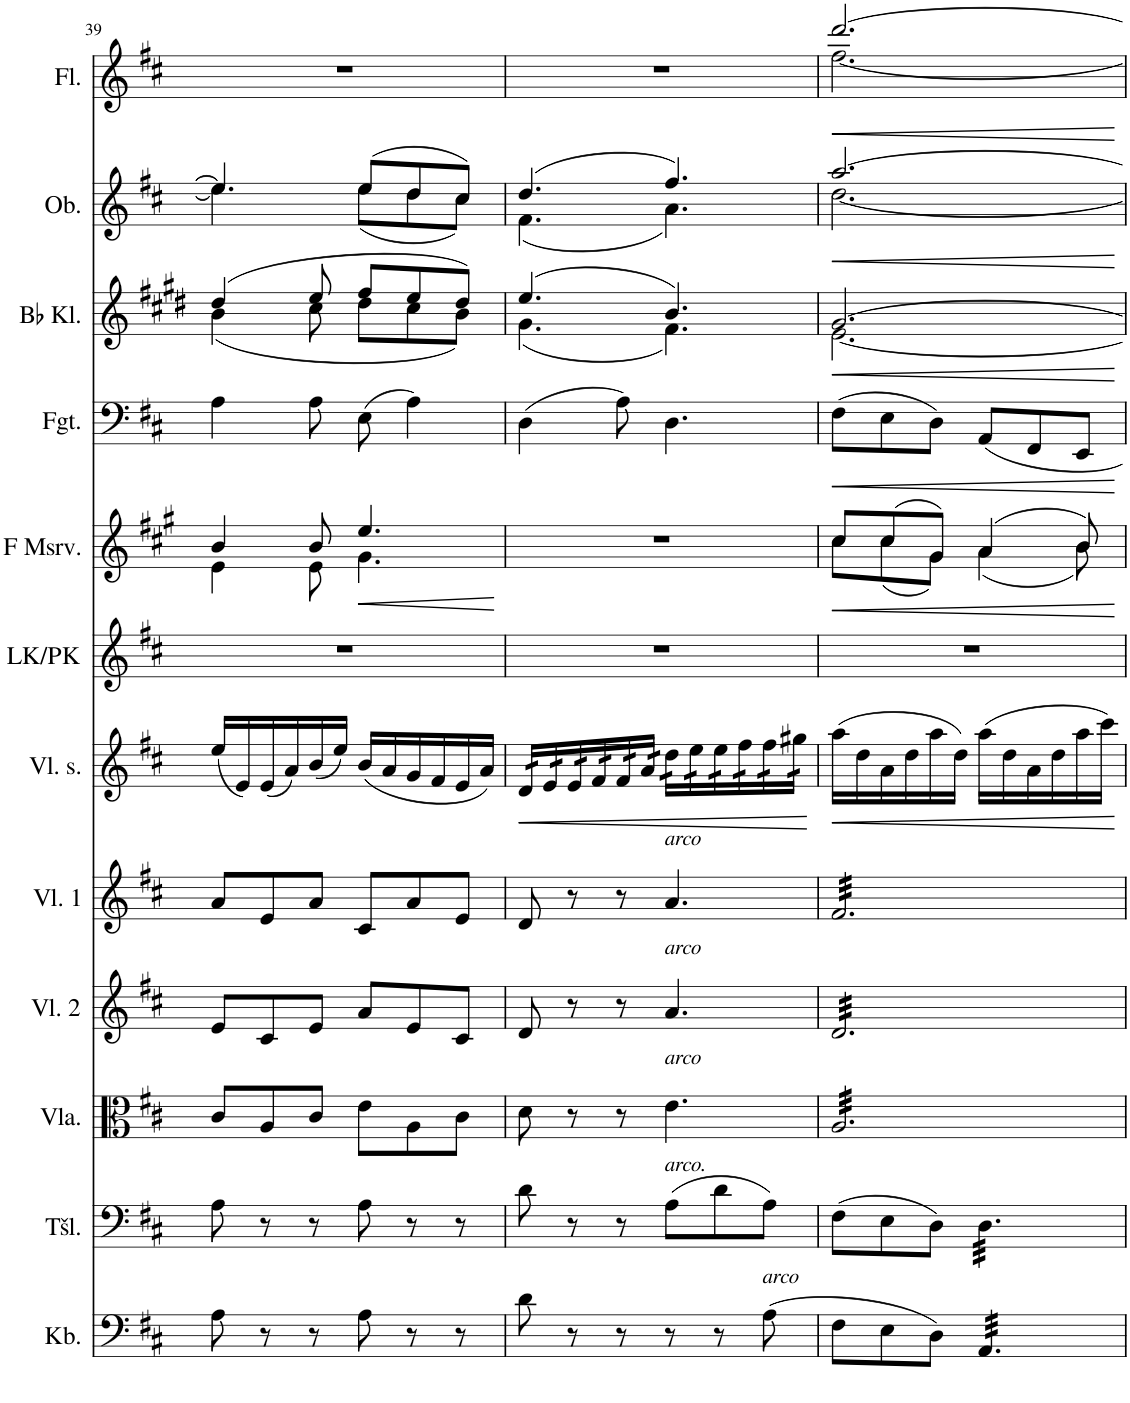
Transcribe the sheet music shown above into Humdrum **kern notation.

**kern	**kern	**kern	**kern	**kern	**kern	**dynam	**kern	**kern	**dynam	**kern	**dynam	**kern	**dynam	**kern	**dynam	**kern	**dynam
*part12	*part11	*part10	*part9	*part8	*part7	*part7	*part6	*part5	*part5	*part4	*part4	*part3	*part3	*part2	*part2	*part1	*part1
*staff12	*staff11	*staff10	*staff9	*staff8	*staff7	*staff7	*staff6	*staff5	*staff5	*staff4	*staff4	*staff3	*staff3	*staff2	*staff2	*staff1	*staff1
*I"Kontrabass	*I"Tšello	*I"Vioola	*I"Viiul 2	*I"Viiul 1	*I"Viiuli soolo	*	*I"Laste- ja poistekoor	*I"Metsasarv F	*	*I"Fagott	*	*I"Bb klarnet	*	*I"Oboe	*	*I"Flööt	*
*I'Kb.	*I'Tšl.	*I'Vla.	*I'Vl. 2	*I'Vl. 1	*I'Vl. s.	*	*	*	*	*I'Fgt.	*	*I'Bb Kl.	*	*I'Ob.	*	*I'Fl.	*
!!LO:PB:g=z
*clefF4	*clefF4	*clefC3	*clefG2	*clefG2	*clefG2	*	*clefG2	*clefG2	*	*clefF4	*	*clefG2	*	*clefG2	*	*clefG2	*
*Trd7c12	*	*	*	*	*	*	*	*Trd4c7	*	*	*	*Trd1c2	*	*	*	*	*
*k[f#c#]	*k[f#c#]	*k[f#c#]	*k[f#c#]	*k[f#c#]	*k[f#c#]	*	*k[f#c#]	*k[f#c#g#]	*	*k[f#c#]	*	*k[f#c#g#d#]	*	*k[f#c#]	*	*k[f#c#]	*
*M6/8	*M6/8	*M6/8	*M6/8	*M6/8	*M6/8	*	*M6/8	*M6/8	*	*M6/8	*	*M6/8	*	*M6/8	*	*M6/8	*
=39	=39	=39	=39	=39	=39	=39	=39	=39	=39	=39	=39	=39	=39	=39	=39	=39	=39
*	*	*	*	*	*	*	*	*^	*	*	*	*^	*	*^	*	*	*
8A\	8A\	8c#/L	8e/L	8a/L	(16ee/LL	.	2.r	4b/	4e\	.	4A\	.	(4dd#/	(4b\	.	4.ee/]	4.ee\]	.	2.r	.
.	.	.	.	.	16e/)	.	.	.	.	.	.	.	.	.	.	.	.	.	.	.
8r	8r	8A/	8c#/	8e/	(16e/	.	.	.	.	.	.	.	.	.	.	.	.	.	.	.
.	.	.	.	.	16a/)	.	.	.	.	.	.	.	.	.	.	.	.	.	.	.
8r	8r	8c#/J	8e/J	8a/J	(16b/	.	.	8b/	8e\	.	8A\	.	8ee/	8cc#\	.	.	.	.	.	.
.	.	.	.	.	16ee/JJ)	.	.	.	.	.	.	.	.	.	.	.	.	.	.	.
!	!	!	!	!	!	!	!	!	!	!LO:HP:b	!	!	!	!	!	!	!	!	!	!
8A\	8A\	8e\L	8a/L	8c#/L	(16b/LL	.	.	4.ee/	4.g#\	<	(8E\	.	8ff#/L	8dd#\L	.	(8ee/L	(8ee\L	.	.	.
.	.	.	.	.	16a/	.	.	.	.	.	.	.	.	.	.	.	.	.	.	.
8r	8r	8A\	8e/	8a/	16g/	.	.	.	.	.	4A\)	.	8ee/	8cc#\	.	8dd/	8dd\	.	.	.
.	.	.	.	.	16f#/	.	.	.	.	.	.	.	.	.	.	.	.	.	.	.
8r	8r	8c#\J	8c#/J	8e/J	16e/	.	.	.	.	.	.	.	8dd#/J)	8b\J)	.	8cc#/J)	8cc#\J)	.	.	.
.	.	.	.	.	16a/JJ)	.	.	.	.	.	.	.	.	.	.	.	.	.	.	.
*	*	*	*	*	*	*	*	*	*	*	*	*	*v	*v	*	*	*	*	*	*
*	*	*	*	*	*	*	*	*v	*v	*	*	*	*	*	*v	*v	*	*	*
.	.	.	.	.	.	.	.	.	[	.	.	.	.	.	.	.	.
=40	=40	=40	=40	=40	=40	=40	=40	=40	=40	=40	=40	=40	=40	=40	=40	=40	=40
!	!	!	!	!	!	!LO:HP:b	!	!	!	!	!	!	!	!	!	!	!
*	*	*	*	*	*	*	*	*	*	*	*	*^	*	*^	*	*	*
*	*	*	*	*	*tremolo	*	*	*	*	*	*	*	*	*	*	*	*	*	*
8d\	8d\	8d\	8d/	8d/	32d/LLL	<	2.r	2.r	.	(4D\	.	(4.ee/	(4.g#\	.	(4.dd/	(4.f#\	.	2.r	.
.	.	.	.	.	32d/	.	.	.	.	.	.	.	.	.	.	.	.	.	.
.	.	.	.	.	32e/	.	.	.	.	.	.	.	.	.	.	.	.	.	.
.	.	.	.	.	32e/	.	.	.	.	.	.	.	.	.	.	.	.	.	.
8r	8r	8r	8r	8r	32e/	.	.	.	.	.	.	.	.	.	.	.	.	.	.
.	.	.	.	.	32e/	.	.	.	.	.	.	.	.	.	.	.	.	.	.
.	.	.	.	.	32f#/	.	.	.	.	.	.	.	.	.	.	.	.	.	.
.	.	.	.	.	32f#/	.	.	.	.	.	.	.	.	.	.	.	.	.	.
8r	8r	8r	8r	8r	32f#/	.	.	.	.	8A\)	.	.	.	.	.	.	.	.	.
.	.	.	.	.	32f#/	.	.	.	.	.	.	.	.	.	.	.	.	.	.
.	.	.	.	.	32a/	.	.	.	.	.	.	.	.	.	.	.	.	.	.
.	.	.	.	.	32a/JJJ	.	.	.	.	.	.	.	.	.	.	.	.	.	.
!	!	!	!	!LO:TX:a:i:t=arco	!	!	!	!	!	!	!	!	!	!	!	!	!	!	!
!	!	!	!LO:TX:a:i:t=arco	!	!	!	!	!	!	!	!	!	!	!	!	!	!	!	!
!	!	!LO:TX:a:i:t=arco	!	!	!	!	!	!	!	!	!	!	!	!	!	!	!	!	!
!	!LO:TX:a:i:t=arco.	!	!	!	!	!	!	!	!	!	!	!	!	!	!	!	!	!	!
8r	(8A\L	4.e\	4.a/	4.a/	32dd\LLL	.	.	.	.	4.D\	.	4.b/)	4.f#\)	.	4.ff#/)	4.a\)	.	.	.
.	.	.	.	.	32dd\	.	.	.	.	.	.	.	.	.	.	.	.	.	.
.	.	.	.	.	32ee\	.	.	.	.	.	.	.	.	.	.	.	.	.	.
.	.	.	.	.	32ee\	.	.	.	.	.	.	.	.	.	.	.	.	.	.
8r	8d\	.	.	.	32ee\	.	.	.	.	.	.	.	.	.	.	.	.	.	.
.	.	.	.	.	32ee\	.	.	.	.	.	.	.	.	.	.	.	.	.	.
.	.	.	.	.	32ff#\	.	.	.	.	.	.	.	.	.	.	.	.	.	.
.	.	.	.	.	32ff#\	.	.	.	.	.	.	.	.	.	.	.	.	.	.
!LO:TX:a:i:t=arco	!	!	!	!	!	!	!	!	!	!	!	!	!	!	!	!	!	!	!
(8A\	8A\J)	.	.	.	32ff#\	.	.	.	.	.	.	.	.	.	.	.	.	.	.
.	.	.	.	.	32ff#\	.	.	.	.	.	.	.	.	.	.	.	.	.	.
.	.	.	.	.	32gg#X\	.	.	.	.	.	.	.	.	.	.	.	.	.	.
.	.	.	.	.	32gg#X\JJJ	.	.	.	.	.	.	.	.	.	.	.	.	.	.
*	*	*	*	*	*Xtremolo	*	*	*	*	*	*	*	*	*	*	*	*	*	*
*	*	*	*	*	*	*	*	*	*	*	*	*v	*v	*	*	*	*	*	*
*	*	*	*	*	*	*	*	*	*	*	*	*	*	*v	*v	*	*	*
.	.	.	.	.	.	[	.	.	.	.	.	.	.	.	.	.	.
=41	=41	=41	=41	=41	=41	=41	=41	=41	=41	=41	=41	=41	=41	=41	=41	=41	=41
!	!	!	!	!	!	!LO:HP:b	!	!	!LO:HP:b	!	!LO:HP:b	!	!LO:HP:b	!	!LO:HP:b	!	!LO:HP:b
*	*	*	*	*	*	*	*	*^	*	*	*	*^	*	*^	*	*^	*
*	*	*tremolo	*	*	*	*	*	*	*	*	*	*	*	*	*	*	*	*	*	*	*
*	*	*	*tremolo	*	*	*	*	*	*	*	*	*	*	*	*	*	*	*	*	*	*
*	*	*	*	*tremolo	*	*	*	*	*	*	*	*	*	*	*	*	*	*	*	*	*
8F#\L	(8F#\L	32A/LLL	32d/LLL	32f#/LLL	(16aa\LL	<	2.r	8cc#/L	8cc#\L	<	(8F#\L	<	[2.g#/	[2.e\	<	[2.aa/	[2.dd\	<	[2.ddd/	[2.ff#\	<
.	.	32A/	32d/	32f#/	.	.	.	.	.	.	.	.	.	.	.	.	.	.	.	.	.
.	.	32A/	32d/	32f#/	16dd\	.	.	.	.	.	.	.	.	.	.	.	.	.	.	.	.
.	.	32A/	32d/	32f#/	.	.	.	.	.	.	.	.	.	.	.	.	.	.	.	.	.
8E\	8E\	32A/	32d/	32f#/	16a\	.	.	(8cc#/	(8cc#\	.	8E\	.	.	.	.	.	.	.	.	.	.
.	.	32A/	32d/	32f#/	.	.	.	.	.	.	.	.	.	.	.	.	.	.	.	.	.
.	.	32A/	32d/	32f#/	16dd\	.	.	.	.	.	.	.	.	.	.	.	.	.	.	.	.
.	.	32A/	32d/	32f#/	.	.	.	.	.	.	.	.	.	.	.	.	.	.	.	.	.
8D\J)	8D\J)	32A/	32d/	32f#/	16aa\	.	.	8g#/J)	8g#\J)	.	8D\J)	.	.	.	.	.	.	.	.	.	.
.	.	32A/	32d/	32f#/	.	.	.	.	.	.	.	.	.	.	.	.	.	.	.	.	.
.	.	32A/	32d/	32f#/	16dd\JJ)	.	.	.	.	.	.	.	.	.	.	.	.	.	.	.	.
.	.	32A/	32d/	32f#/	.	.	.	.	.	.	.	.	.	.	.	.	.	.	.	.	.
*tremolo	*	*	*	*	*	*	*	*	*	*	*	*	*	*	*	*	*	*	*	*	*
*	*tremolo	*	*	*	*	*	*	*	*	*	*	*	*	*	*	*	*	*	*	*	*
32AA/LLL	32D\LLL	32A/	32d/	32f#/	(16aa\LL	.	.	(4a/	(4a\	.	8AA/L	.	.	.	.	.	.	.	.	.	.
32AA/	32D\	32A/	32d/	32f#/	.	.	.	.	.	.	.	.	.	.	.	.	.	.	.	.	.
32AA/	32D\	32A/	32d/	32f#/	16dd\	.	.	.	.	.	.	.	.	.	.	.	.	.	.	.	.
32AA/	32D\	32A/	32d/	32f#/	.	.	.	.	.	.	.	.	.	.	.	.	.	.	.	.	.
32AA/	32D\	32A/	32d/	32f#/	16a\	.	.	.	.	.	8FF#/	.	.	.	.	.	.	.	.	.	.
32AA/	32D\	32A/	32d/	32f#/	.	.	.	.	.	.	.	.	.	.	.	.	.	.	.	.	.
32AA/	32D\	32A/	32d/	32f#/	16dd\	.	.	.	.	.	.	.	.	.	.	.	.	.	.	.	.
32AA/	32D\	32A/	32d/	32f#/	.	.	.	.	.	.	.	.	.	.	.	.	.	.	.	.	.
32AA/	32D\	32A/	32d/	32f#/	16aa\	.	.	8b/)	8b\)	.	8EE/J	.	.	.	.	.	.	.	.	.	.
32AA/	32D\	32A/	32d/	32f#/	.	.	.	.	.	.	.	.	.	.	.	.	.	.	.	.	.
32AA/	32D\	32A/	32d/	32f#/	16ccc#\JJ)	.	.	.	.	.	.	.	.	.	.	.	.	.	.	.	.
32AA/JJJ	32D\JJJ	32A/JJJ	32d/JJJ	32f#/JJJ	.	.	.	.	.	.	.	.	.	.	.	.	.	.	.	.	.
*	*	*	*	*Xtremolo	*	*	*	*	*	*	*	*	*	*	*	*	*	*	*	*	*
*	*	*	*Xtremolo	*	*	*	*	*	*	*	*	*	*	*	*	*	*	*	*	*	*
*	*	*Xtremolo	*	*	*	*	*	*	*	*	*	*	*	*	*	*	*	*	*	*	*
*	*Xtremolo	*	*	*	*	*	*	*	*	*	*	*	*	*	*	*	*	*	*	*	*
*Xtremolo	*	*	*	*	*	*	*	*	*	*	*	*	*	*	*	*	*	*	*	*	*
*	*	*	*	*	*	*	*	*	*	*	*	*	*v	*v	*	*	*	*	*v	*v	*
*	*	*	*	*	*	*	*	*v	*v	*	*	*	*	*	*v	*v	*	*	*
.	.	.	.	.	.	[	.	.	[	.	[	.	[	.	[	.	[
=	=	=	=	=	=	=	=	=	=	=	=	=	=	=	=	=	=
*-	*-	*-	*-	*-	*-	*-	*-	*-	*-	*-	*-	*-	*-	*-	*-	*-	*-
